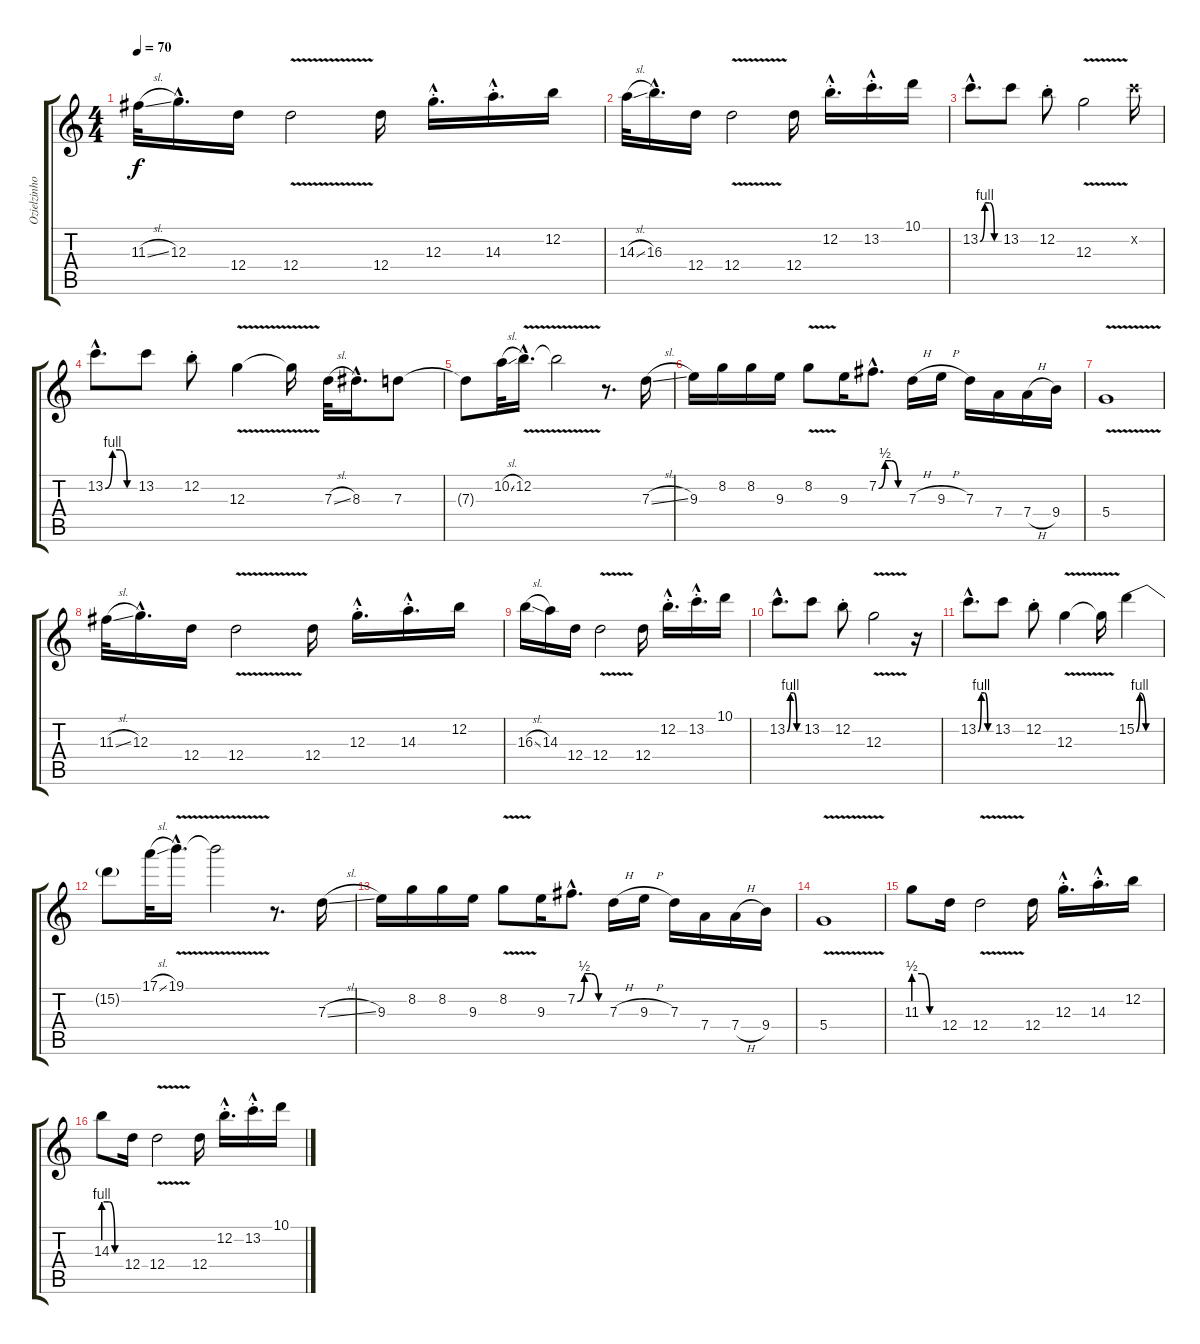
\track ("Ozielzinho" "Ozielzinho") {instrument overdrivenguitar}
\staff {score tabs}
\tuning (E4 B3 G3 D3 A2 E2) {hide}
\ts (4 4)
\tempo 70
\clef g2
\ks c
11.3{sl}.32{dy f instrument overdrivenguitar} 12.3{hac}.16{d} 12.4.16 12.4{v}.2 12.4.16 12.3{hac st}.16{d} 14.3{hac st}.16{d} 12.2.16 |
14.3{sl}.32 16.3{hac}.16{d} 12.4.16 12.4{v}.2 12.4.16 12.2{hac st}.16{d} 13.2{hac st}.16{d} 10.1.16 |
13.2{be (custom 0 0 15 4 30 4 45 0 60 0) hac}.8{d} 13.2.8 12.2{st}.8 12.3{v}.2 13.2{x}.16 |
13.2{be (custom 0 0 15 4 30 4 45 0 60 0) hac}.8{d} 13.2.8 12.2{st}.8 12.3{v}.4 12.3{t}.16 7.3{sl}.32 8.3{hac}.16{d} 7.3.8 |
7.3{t}.8 10.2{sl}.32 12.2{v hac}.16{d} 12.2{t}.2 r.8{d} 7.3{sl}.16 |
9.3.16 8.2.16 8.2.16 9.3.16 8.2{v}.8 9.3.16 7.2{be (custom 0 0 15 2 30 2 45 0 60 0) hac}.8{d} 7.3{h}.16 9.3{h}.16 7.3.16 7.4.16 7.4{h}.16 9.4.16 |
5.4{v}.1 |
11.3{sl}.32 12.3{hac}.16{d} 12.4.16 12.4{v}.2 12.4.16 12.3{hac st}.16{d} 14.3{hac st}.16{d} 12.2.16 |
16.3{sl}.16 14.3.16 12.4.16 12.4{v}.2 12.4.16 12.2{hac st}.16{d} 13.2{hac st}.16{d} 10.1.16 |
13.2{be (custom 0 0 15 4 30 4 45 0 60 0) hac}.8{d} 13.2.8 12.2{st}.8 12.3{v}.2 r.16 |
13.2{be (custom 0 0 15 4 30 4 45 0 60 0) hac}.8{d} 13.2.8 12.2{st}.8 12.3{v}.4 12.3{t}.16 15.2{be (custom 0 0 9 4 25 0 60 0)}.4 |
15.2{t}.8 17.1{sl}.32 19.1{v hac}.16{d} 19.1{t}.2 r.8{d} 7.3{sl}.16 |
9.3.16 8.2.16 8.2.16 9.3.16 8.2{v}.8 9.3.16 7.2{be (custom 0 0 15 2 30 2 45 0 60 0) hac}.8{d} 7.3{h}.16 9.3{h}.16 7.3.16 7.4.16 7.4{h}.16 9.4.16 |
5.4{v}.1 |
11.3{be (custom 0 2 20 2 40 0 60 0)}.8 12.4.16 12.4{v}.2 12.4.16 12.3{hac st}.16{d} 14.3{hac st}.16{d} 12.2.16 |
14.3{be (custom 0 4 20 4 40 0 60 0)}.8 12.4.16 12.4{v}.2 12.4.16 12.2{hac st}.16{d} 13.2{hac st}.16{d} 10.1.16
